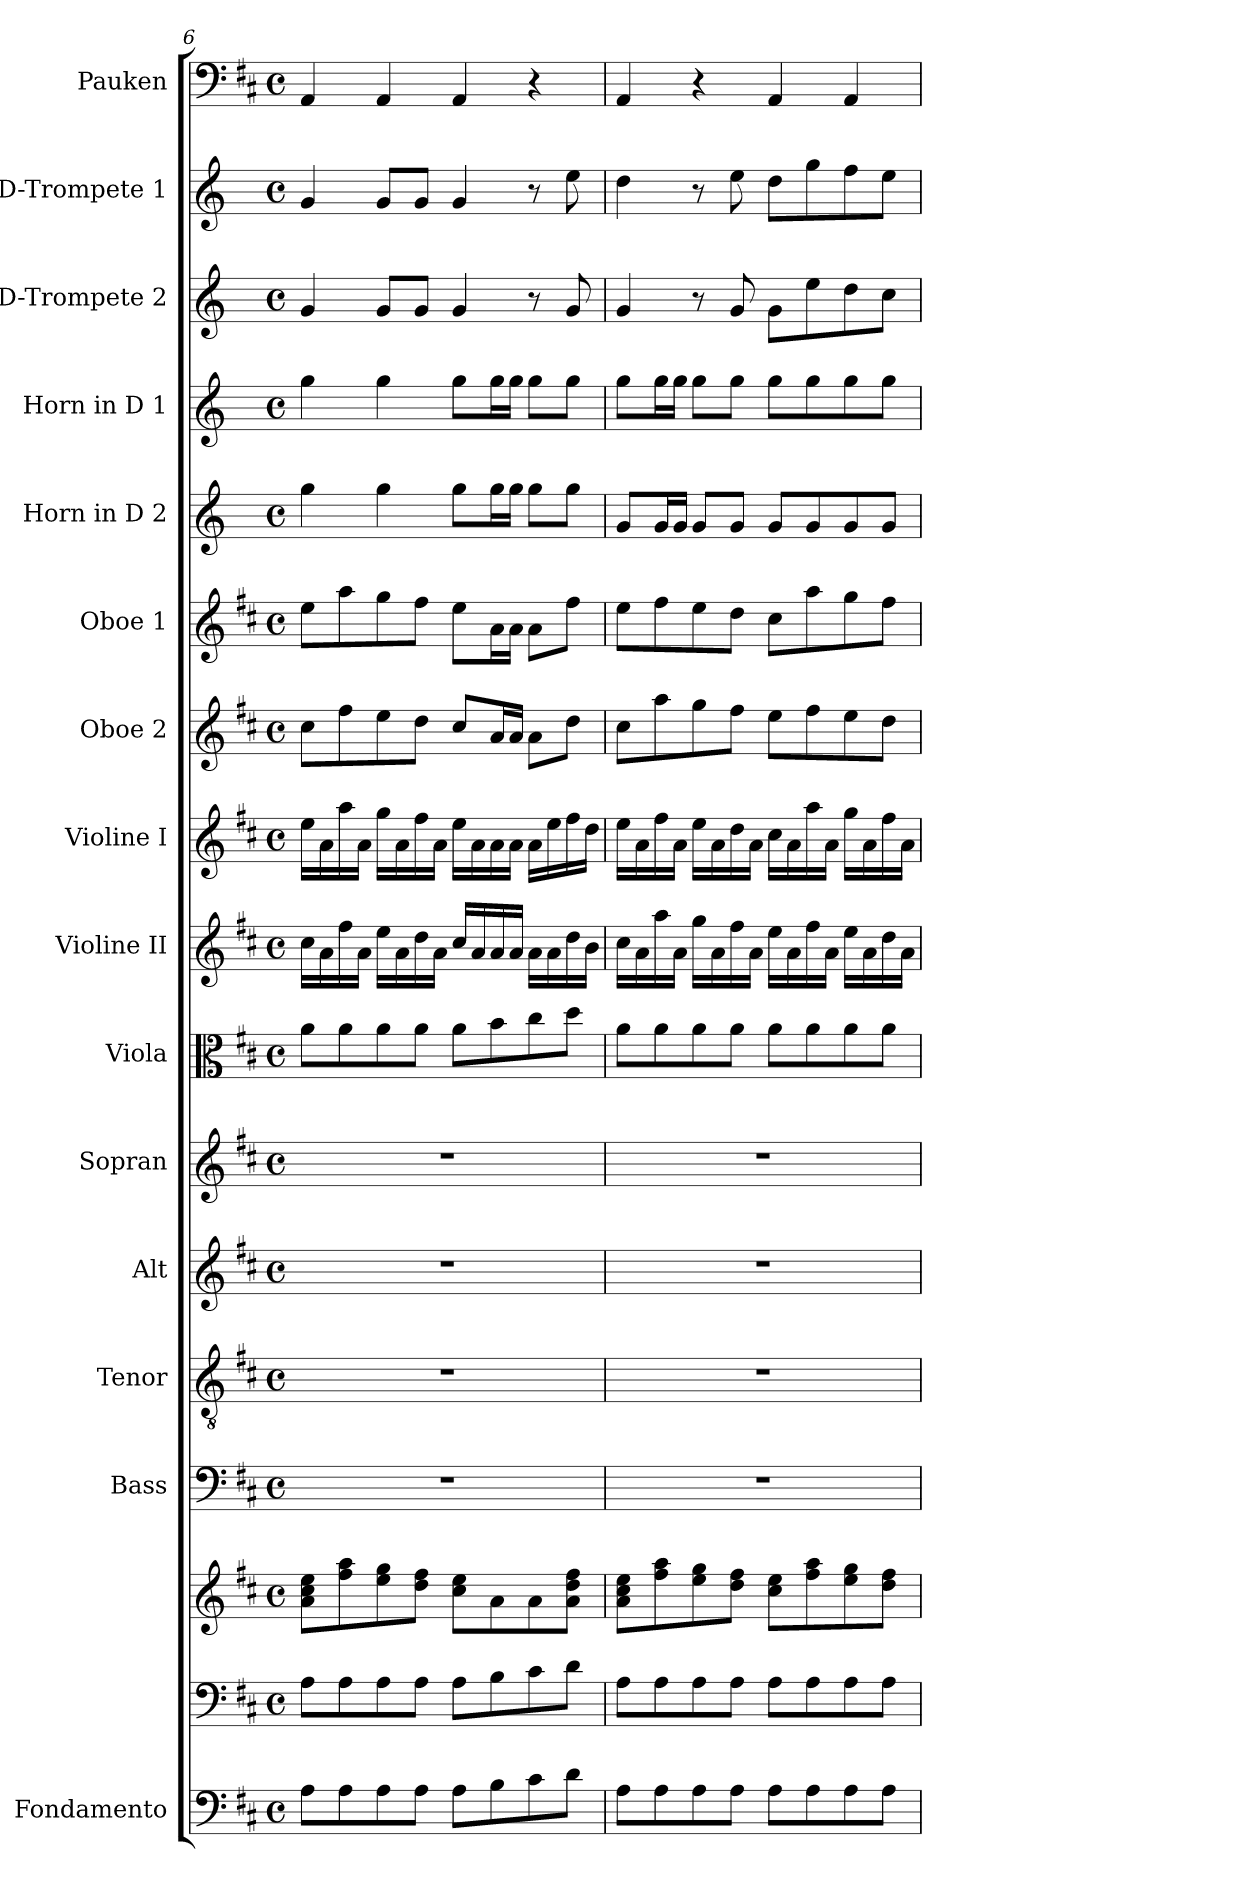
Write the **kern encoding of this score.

**kern	**kern	**kern	**kern	**kern	**kern	**kern	**kern	**kern	**kern	**kern	**kern	**kern	**kern	**kern	**kern	**kern
*part16	*part15	*part15	*part14	*part13	*part12	*part11	*part10	*part9	*part8	*part7	*part6	*part5	*part4	*part3	*part2	*part1
*staff17	*staff16	*staff15	*staff14	*staff13	*staff12	*staff11	*staff10	*staff9	*staff8	*staff7	*staff6	*staff5	*staff4	*staff3	*staff2	*staff1
*I"Fondamento	*	*	*I"Bass	*I"Tenor	*I"Alt	*I"Sopran	*I"Viola	*I"Violine II	*I"Violine I	*I"Oboe 2	*I"Oboe 1	*I"Horn in D 2	*I"Horn in D 1	*I"D-Trompete 2	*I"D-Trompete 1	*I"Pauken
*I'F.	*	*	*I'B.	*I'T.	*I'A.	*I'S.	*I'Vla.	*I'Vl. II	*I'Vl. I	*I'Ob. 2	*I'Ob. 1	*	*	*I'D Trp. 2	*I'D Trp. 1	*I'Pk.
*clefF4	*clefF4	*clefG2	*clefF4	*clefGv2	*clefG2	*clefG2	*clefC3	*clefG2	*clefG2	*clefG2	*clefG2	*clefG2	*clefG2	*clefG2	*clefG2	*clefF4
*ITrd7c12	*	*	*	*	*	*	*	*	*	*	*	*ITrd6c10	*ITrd6c10	*ITrd-1c-2	*ITrd-1c-2	*
*k[f#c#]	*k[f#c#]	*k[f#c#]	*k[f#c#]	*k[f#c#]	*k[f#c#]	*k[f#c#]	*k[f#c#]	*k[f#c#]	*k[f#c#]	*k[f#c#]	*k[f#c#]	*k[f#c#]	*k[f#c#]	*k[f#c#]	*k[f#c#]	*k[f#c#]
*D:	*D:	*D:	*D:	*D:	*D:	*D:	*D:	*D:	*D:	*D:	*D:	*D:	*D:	*D:	*D:	*D:
*M4/4	*M4/4	*M4/4	*M4/4	*M4/4	*M4/4	*M4/4	*M4/4	*M4/4	*M4/4	*M4/4	*M4/4	*M4/4	*M4/4	*M4/4	*M4/4	*M4/4
*met(c)	*met(c)	*met(c)	*met(c)	*met(c)	*met(c)	*met(c)	*met(c)	*met(c)	*met(c)	*met(c)	*met(c)	*met(c)	*met(c)	*met(c)	*met(c)	*met(c)
=6	=6	=6	=6	=6	=6	=6	=6	=6	=6	=6	=6	=6	=6	=6	=6	=6
8AA\L	8A\L	8a\ 8cc#\ 8ee\L	1r	1r	1r	1r	8a\L	16cc#\LL	16ee\LL	8cc#\L	8ee\L	4a\	4a\	4a/	4a/	4AA/
.	.	.	.	.	.	.	.	16a\	16a\	.	.	.	.	.	.	.
8AA\	8A\	8ff#\ 8aa\	.	.	.	.	8a\	16ff#\	16aa\	8ff#\	8aa\	.	.	.	.	.
.	.	.	.	.	.	.	.	16a\JJ	16a\JJ	.	.	.	.	.	.	.
8AA\	8A\	8ee\ 8gg\	.	.	.	.	8a\	16ee\LL	16gg\LL	8ee\	8gg\	4a\	4a\	8a/L	8a/L	4AA/
.	.	.	.	.	.	.	.	16a\	16a\	.	.	.	.	.	.	.
8AA\J	8A\J	8dd\ 8ff#\J	.	.	.	.	8a\J	16dd\	16ff#\	8dd\J	8ff#\J	.	.	8a/J	8a/J	.
.	.	.	.	.	.	.	.	16a\JJ	16a\JJ	.	.	.	.	.	.	.
8AA\L	8A\L	8cc#\ 8ee\L	.	.	.	.	8a\L	16cc#/LL	16ee\LL	8cc#/L	8ee\L	8a\L	8a\L	4a/	4a/	4AA/
.	.	.	.	.	.	.	.	16a/	16a\	.	.	.	.	.	.	.
8BB\	8B\	8a\	.	.	.	.	8b\	16a/	16a\	16a/L	16a\L	16a\L	16a\L	.	.	.
.	.	.	.	.	.	.	.	16a/JJ	16a\JJ	16a/JJ	16a\JJ	16a\JJ	16a\JJ	.	.	.
8C#\	8c#\	8a\	.	.	.	.	8cc#\	16a\LL	16a\LL	8a\L	8a\L	8a\L	8a\L	8r	8r	4r
.	.	.	.	.	.	.	.	16a\	16ee\	.	.	.	.	.	.	.
8D\J	8d\J	8a\ 8dd\ 8ff#\J	.	.	.	.	8dd\J	16dd\	16ff#\	8dd\J	8ff#\J	8a\J	8a\J	8a/	8ff#\	.
.	.	.	.	.	.	.	.	16b\JJ	16dd\JJ	.	.	.	.	.	.	.
=7	=7	=7	=7	=7	=7	=7	=7	=7	=7	=7	=7	=7	=7	=7	=7	=7
8AA\L	8A\L	8a\ 8cc#\ 8ee\L	1r	1r	1r	1r	8a\L	16cc#\LL	16ee\LL	8cc#\L	8ee\L	8A/L	8a\L	4a/	4ee\	4AA/
.	.	.	.	.	.	.	.	16a\	16a\	.	.	.	.	.	.	.
8AA\	8A\	8ff#\ 8aa\	.	.	.	.	8a\	16aa\	16ff#\	8aa\	8ff#\	16A/L	16a\L	.	.	.
.	.	.	.	.	.	.	.	16a\JJ	16a\JJ	.	.	16A/JJ	16a\JJ	.	.	.
8AA\	8A\	8ee\ 8gg\	.	.	.	.	8a\	16gg\LL	16ee\LL	8gg\	8ee\	8A/L	8a\L	8r	8r	4r
.	.	.	.	.	.	.	.	16a\	16a\	.	.	.	.	.	.	.
8AA\J	8A\J	8dd\ 8ff#\J	.	.	.	.	8a\J	16ff#\	16dd\	8ff#\J	8dd\J	8A/J	8a\J	8a/	8ff#\	.
.	.	.	.	.	.	.	.	16a\JJ	16a\JJ	.	.	.	.	.	.	.
8AA\L	8A\L	8cc#\ 8ee\L	.	.	.	.	8a\L	16ee\LL	16cc#\LL	8ee\L	8cc#\L	8A/L	8a\L	8a\L	8ee\L	4AA/
.	.	.	.	.	.	.	.	16a\	16a\	.	.	.	.	.	.	.
8AA\	8A\	8ff#\ 8aa\	.	.	.	.	8a\	16ff#\	16aa\	8ff#\	8aa\	8A/	8a\	8ff#\	8aa\	.
.	.	.	.	.	.	.	.	16a\JJ	16a\JJ	.	.	.	.	.	.	.
8AA\	8A\	8ee\ 8gg\	.	.	.	.	8a\	16ee\LL	16gg\LL	8ee\	8gg\	8A/	8a\	8ee\	8gg\	4AA/
.	.	.	.	.	.	.	.	16a\	16a\	.	.	.	.	.	.	.
8AA\J	8A\J	8dd\ 8ff#\J	.	.	.	.	8a\J	16dd\	16ff#\	8dd\J	8ff#\J	8A/J	8a\J	8dd\J	8ff#\J	.
.	.	.	.	.	.	.	.	16a\JJ	16a\JJ	.	.	.	.	.	.	.
=	=	=	=	=	=	=	=	=	=	=	=	=	=	=	=	=
*-	*-	*-	*-	*-	*-	*-	*-	*-	*-	*-	*-	*-	*-	*-	*-	*-
